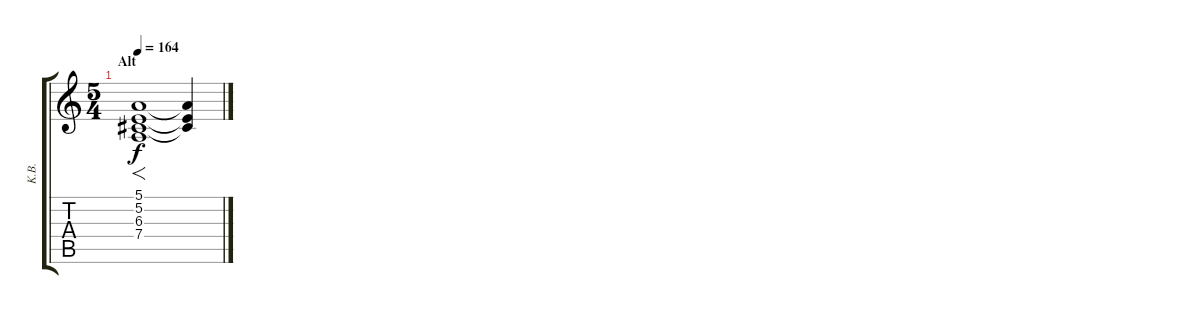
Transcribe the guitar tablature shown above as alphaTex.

\track ("K.B." "K.B.") {instrument pad2warm}
\staff {score tabs}
\tuning (E4 B3 G3 D3 A2 E2) {hide}
\ts (5 4)
\section ("" "Alt")
\tempo 164
\clef g2
\ks c
(5.1 5.2 6.3 7.4).1{f dy f} (5.1{t} 5.2{t} 6.3{t}).4
